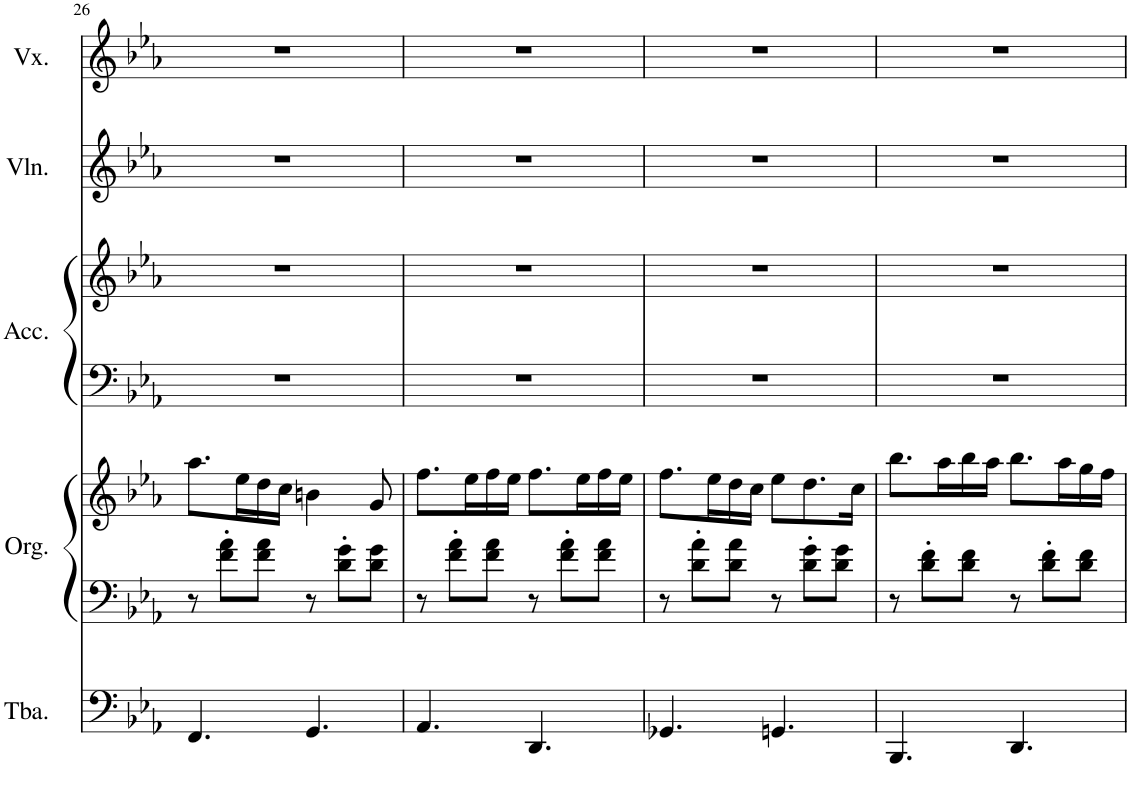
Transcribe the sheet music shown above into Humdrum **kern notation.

**kern	**kern	**kern	**kern	**kern	**kern	**kern
*part5	*part4	*part4	*part3	*part3	*part2	*part1
*staff7	*staff6	*staff5	*staff4	*staff3	*staff2	*staff1
*I"Tuba	*I"Orgue	*	*I"Accordéon	*	*I"Violon	*I"Voix
*I'Tba.	*I'Org.	*	*I'Acc.	*	*I'Vln.	*I'Vx.
!!LO:PB:g=z
*clefF4	*clefF4	*clefG2	*clefF4	*clefG2	*clefG2	*clefG2
*k[b-e-a-]	*k[b-e-a-]	*k[b-e-a-]	*k[b-e-a-]	*k[b-e-a-]	*k[b-e-a-]	*k[b-e-a-]
*M6/8	*M6/8	*M6/8	*M6/8	*M6/8	*M6/8	*M6/8
=26	=26	=26	=26	=26	=26	=26
4.FF/	8r	8.aa-\L	2.r	2.r	2.r	2.r
.	8f\' 8a-\'L	.	.	.	.	.
.	.	16ee-\L	.	.	.	.
.	8f\ 8a-\J	16dd\	.	.	.	.
.	.	16cc\JJ	.	.	.	.
4.GG/	8r	4bn\	.	.	.	.
.	8d\' 8g\'L	.	.	.	.	.
.	8d\ 8g\J	8g/	.	.	.	.
=27	=27	=27	=27	=27	=27	=27
4.AA-/	8r	8.ff\L	2.r	2.r	2.r	2.r
.	8f\' 8a-\'L	.	.	.	.	.
.	.	16ee-\L	.	.	.	.
.	8f\ 8a-\J	16ff\	.	.	.	.
.	.	16ee-\JJ	.	.	.	.
4.DD/	8r	8.ff\L	.	.	.	.
.	8f\' 8a-\'L	.	.	.	.	.
.	.	16ee-\L	.	.	.	.
.	8f\ 8a-\J	16ff\	.	.	.	.
.	.	16ee-\JJ	.	.	.	.
=28	=28	=28	=28	=28	=28	=28
4.GG-X/	8r	8.ff\L	2.r	2.r	2.r	2.r
.	8d\' 8a-\'L	.	.	.	.	.
.	.	16ee-\L	.	.	.	.
.	8d\ 8a-\J	16dd\	.	.	.	.
.	.	16cc\JJ	.	.	.	.
4.GGn/	8r	8ee-\L	.	.	.	.
.	8d\' 8g\'L	8.dd\	.	.	.	.
.	8d\ 8g\J	.	.	.	.	.
.	.	16cc\Jk	.	.	.	.
=29	=29	=29	=29	=29	=29	=29
4.BBB-/	8r	8.bb-\L	2.r	2.r	2.r	2.r
.	8d\' 8f\'L	.	.	.	.	.
.	.	16aa-\L	.	.	.	.
.	8d\ 8f\J	16bb-\	.	.	.	.
.	.	16aa-\JJ	.	.	.	.
4.DD/	8r	8.bb-\L	.	.	.	.
.	8d\' 8f\'L	.	.	.	.	.
.	.	16aa-\L	.	.	.	.
.	8d\ 8f\J	16gg\	.	.	.	.
.	.	16ff\JJ	.	.	.	.
=	=	=	=	=	=	=
*-	*-	*-	*-	*-	*-	*-
